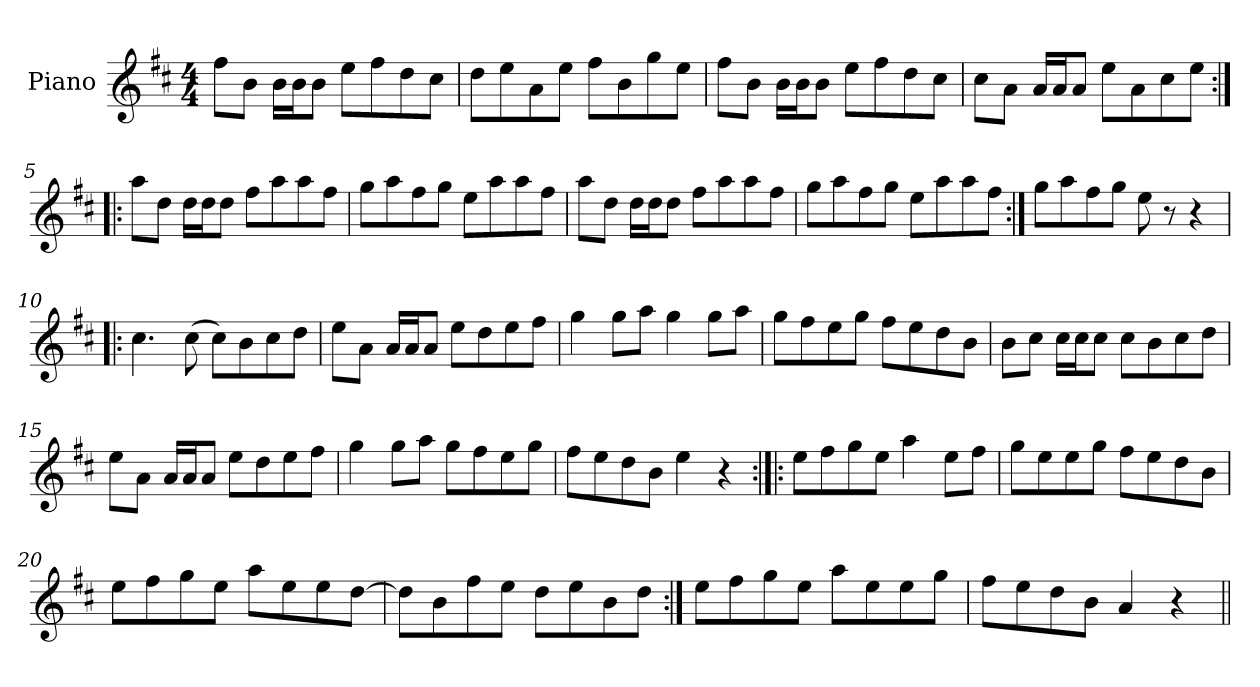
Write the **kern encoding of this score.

**kern
*part1
*staff1
*I"Piano
*I'Pno
*clefG2
*k[f#c#]
*b:
*M4/4
=1
8ff#\L
8b\J
16b\LL
16b\J
8b\J
8ee\L
8ff#\
8dd\
8cc#\J
=2
8dd\L
8ee\
8a\
8ee\J
8ff#\L
8b\
8gg\
8ee\J
=3
8ff#\L
8b\J
16b\LL
16b\J
8b\J
8ee\L
8ff#\
8dd\
8cc#\J
!!LO:LB:g=z
=4
8cc#\L
8a\J
16a/LL
16a/J
8a/J
8ee\L
8a\
8cc#\
8ee\J
=5:|!|:
8aa\L
8dd\J
16dd\LL
16dd\J
8dd\J
8ff#\L
8aa\
8aa\
8ff#\J
=6
8gg\L
8aa\
8ff#\
8gg\J
8ee\L
8aa\
8aa\
8ff#\J
=7
8aa\L
8dd\J
16dd\LL
16dd\J
8dd\J
8ff#\L
8aa\
8aa\
8ff#\J
!!LO:LB:g=z
=8
8gg\L
8aa\
8ff#\
8gg\J
8ee\L
8aa\
8aa\
8ff#\J
=9:|!
8gg\L
8aa\
8ff#\
8gg\J
8ee\
8r
4r
=10!|:
4.cc#\
(>8cc#\
8cc#\L)
8b\
8cc#\
8dd\J
=11
8ee\L
8a\J
16a/LL
16a/J
8a/J
8ee\L
8dd\
8ee\
8ff#\J
!!LO:LB:g=z
=12
4gg\
8gg\L
8aa\J
4gg\
8gg\L
8aa\J
=13
8gg\L
8ff#\
8ee\
8gg\J
8ff#\L
8ee\
8dd\
8b\J
=14
8b\L
8cc#\J
16cc#\LL
16cc#\J
8cc#\J
8cc#\L
8b\
8cc#\
8dd\J
=15
8ee\L
8a\J
16a/LL
16a/J
8a/J
8ee\L
8dd\
8ee\
8ff#\J
!!LO:LB:g=z
=16
4gg\
8gg\L
8aa\J
8gg\L
8ff#\
8ee\
8gg\J
=17
8ff#\L
8ee\
8dd\
8b\J
4ee\
4r
=18:|!|:
8ee\L
8ff#\
8gg\
8ee\J
4aa\
8ee\L
8ff#\J
=19
8gg\L
8ee\
8ee\
8gg\J
8ff#\L
8ee\
8dd\
8b\J
!!LO:LB:g=z
=20
8ee\L
8ff#\
8gg\
8ee\J
8aa\L
8ee\
8ee\
[8dd\J
=21
8dd\L]
8b\
8ff#\
8ee\J
8dd\L
8ee\
8b\
8dd\J
=22:|!
8ee\L
8ff#\
8gg\
8ee\J
8aa\L
8ee\
8ee\
8gg\J
=23
8ff#\L
8ee\
8dd\
8b\J
4a/
4r
=||
*-
